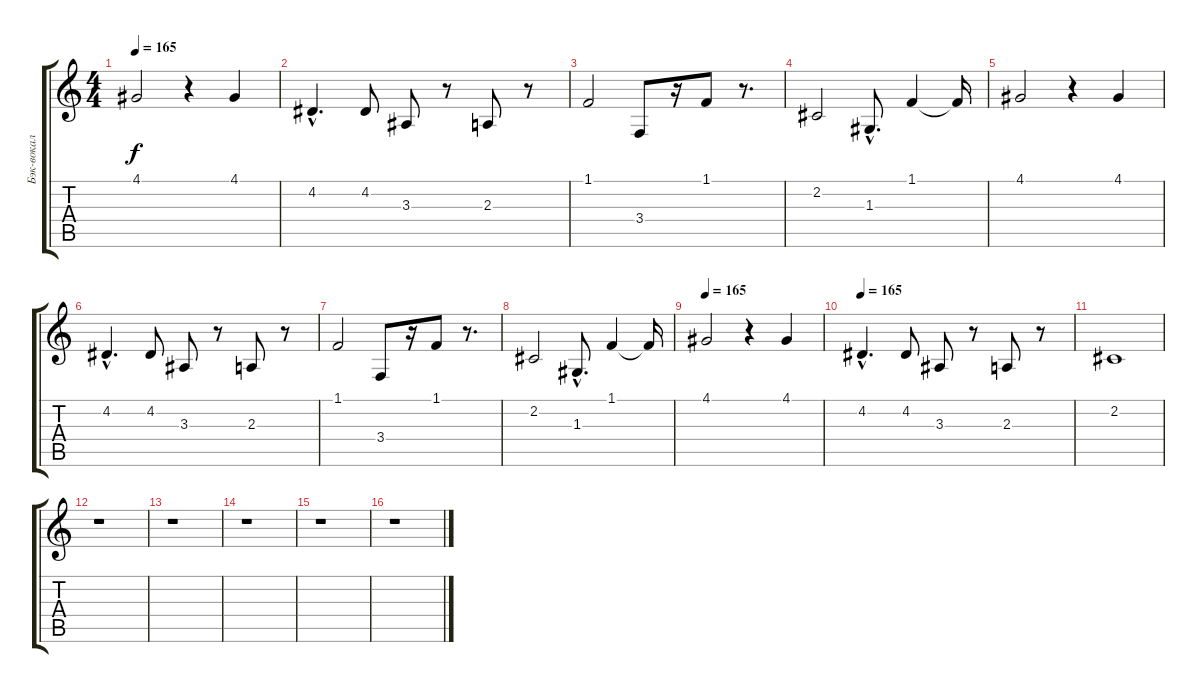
\track ("Бэк-вокал" "Бэк-вокал") {instrument brasssection}
\staff {score tabs}
\tuning (E4 B3 G3 D3 A2 E2) {hide}
\ts (4 4)
\tempo 165
\clef g2
\ks c
4.1.2{dy f} r.4 4.1.4 |
4.2{hac}.4{d} 4.2.8 3.3.8 r.8 2.3.8 r.8 |
1.1.2 3.4.8 r.16 1.1.8 r.8{d} |
2.2.2 1.3{hac}.8{d} 1.1.4 1.1{t}.16 |
4.1.2 r.4 4.1.4 |
4.2{hac}.4{d} 4.2.8 3.3.8 r.8 2.3.8 r.8 |
1.1.2 3.4.8 r.16 1.1.8 r.8{d} |
2.2.2 1.3{hac}.8{d} 1.1.4 1.1{t}.16 |
\tempo 165
4.1.2 r.4 4.1.4 |
\tempo 165
4.2{hac}.4{d} 4.2.8 3.3.8 r.8 2.3.8 r.8 |
2.2.1 |
r.1 |
r.1 |
r.1 |
r.1 |
r.1
